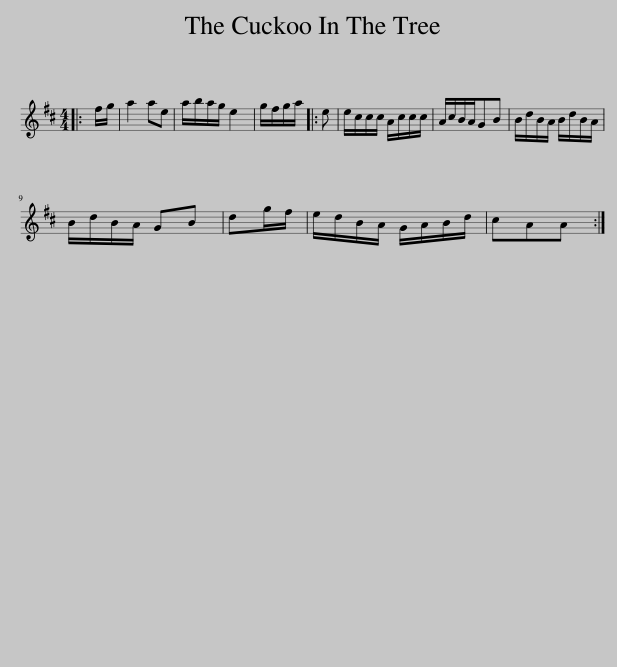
X:1
L:1/8
M:4/4
I:linebreak $
K:D
V:1 treble
V:1
|: f/g/ | a2 ae | a/b/a/g/ e2 | g/f/g/a/ |: e | %5
 e/c/c/c/ A/c/c/c/ | A/c/B/A/GB | B/d/B/A/ B/d/B/A/ |$ B/d/B/A/ GB | dg/f/ | %10
 e/d/B/A/ G/A/B/d/ | cAA :| %12
